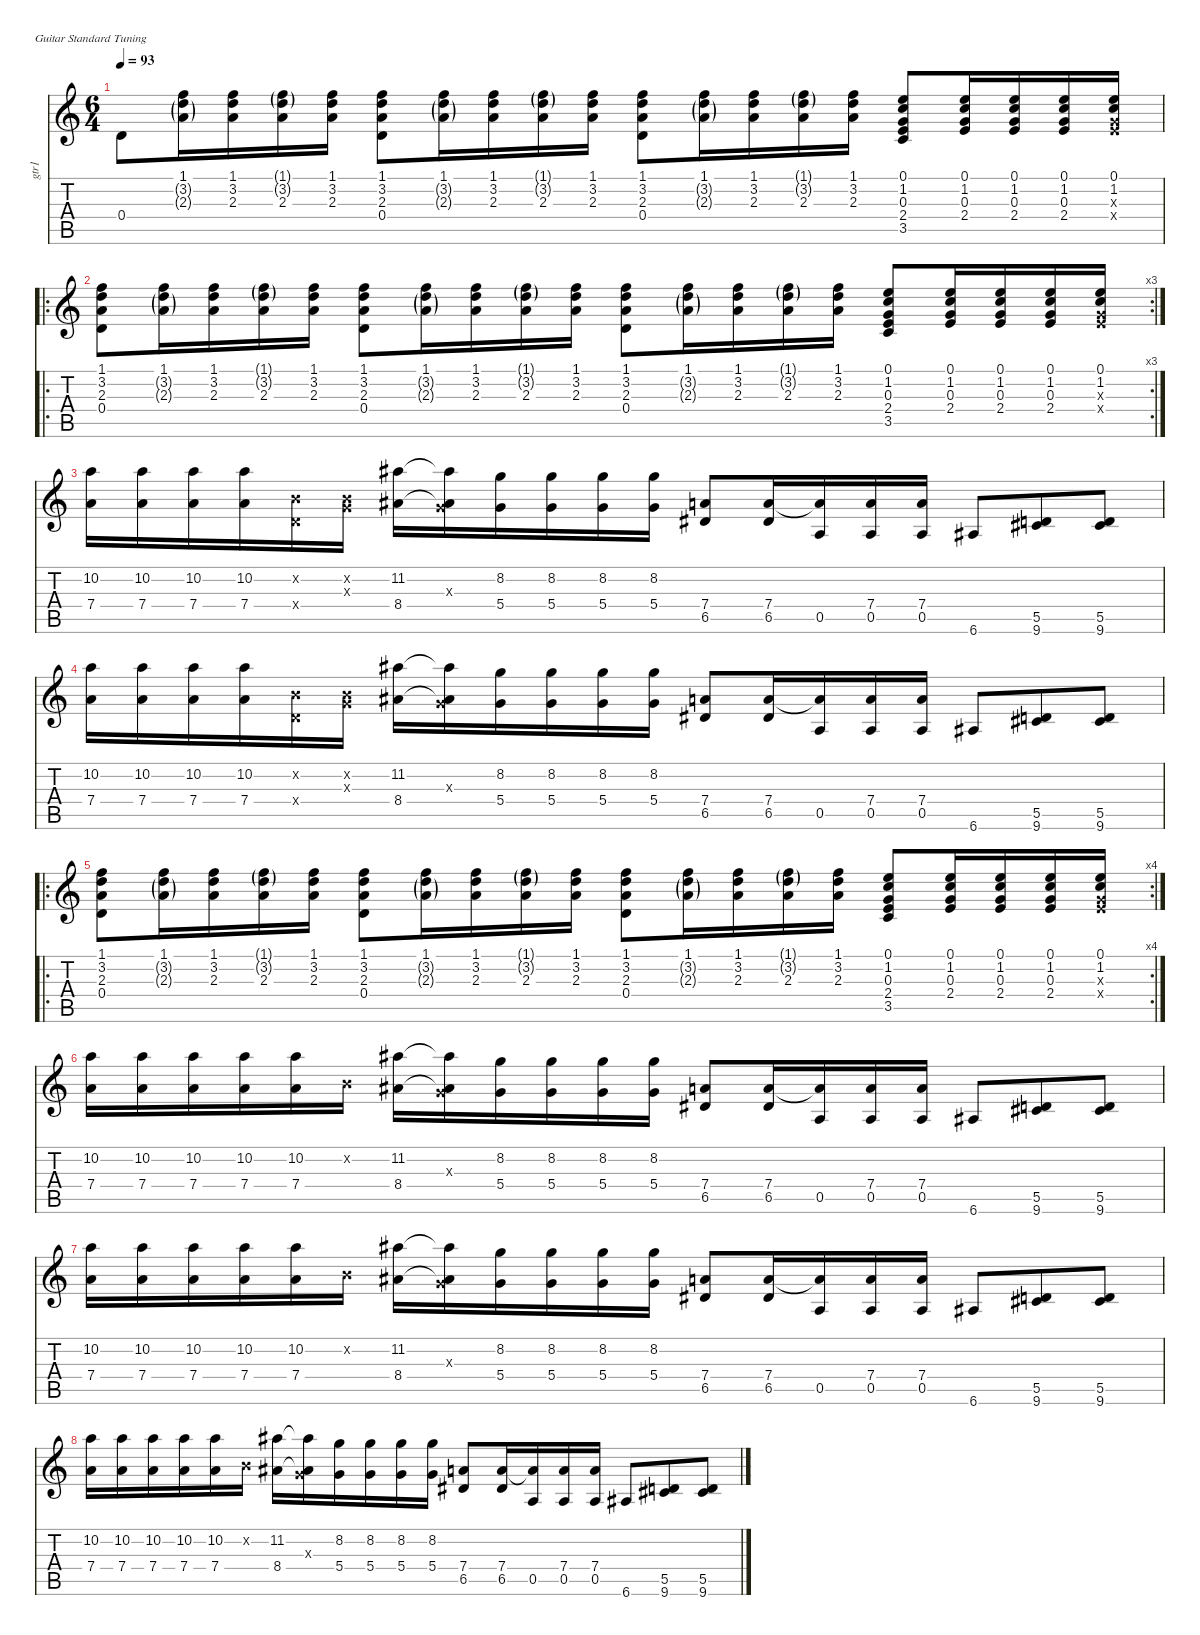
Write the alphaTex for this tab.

\defaultSystemsLayout 4
\hideDynamics
\bracketExtendMode nobrackets
\otherSystemsTrackNameOrientation horizontal
\track ("Guitar 1" "gtr1") {defaultSystemsLayout 4 mute instrument acousticguitarsteel}
\staff {score tabs}
\tuning (E4 B3 G3 D3 A2 E2)
\ts (6 4)
\beaming (8 3 3 3 3)
\tempo 93
\clef g2
\ks aminor
0.4.8{dy f beam Down} (1.1 3.2{g} 2.3{g}).16{beam Down} (1.1 3.2 2.3).16{beam Down} (1.1{g} 3.2{g} 2.3).16{dy mf beam Down} (1.1 3.2 2.3).16{dy f beam Down} (1.1 3.2 2.3 0.4).8{beam Down} (1.1 3.2{g} 2.3{g}).16{beam Down} (1.1 3.2 2.3).16{beam Down} (1.1{g} 3.2{g} 2.3).16{dy mf beam Down} (1.1 3.2 2.3).16{dy f beam Down} (1.1 3.2 2.3 0.4).8{beam Down} (1.1 3.2{g} 2.3{g}).16{beam Down} (1.1 3.2 2.3).16{beam Down} (1.1{g} 3.2{g} 2.3).16{beam Down} (1.1 3.2 2.3).16{beam Down} (0.1 1.2 0.3 2.4 3.5).8{dy mf beam Up} (0.1 1.2 0.3 2.4).16{beam Up} (0.1 1.2 0.3 2.4).16{beam Up} (0.1 1.2 0.3 2.4).16{beam Up} (0.1 1.2 0.3{x} 2.4{x}).16{beam Up} |
\ro
\rc 3
(1.1 3.2 2.3 0.4).8{dy f beam Down} (1.1 3.2{g} 2.3{g}).16{beam Down} (1.1 3.2 2.3).16{beam Down} (1.1{g} 3.2{g} 2.3).16{dy mf beam Down} (1.1 3.2 2.3).16{dy f beam Down} (1.1 3.2 2.3 0.4).8{beam Down} (1.1 3.2{g} 2.3{g}).16{beam Down} (1.1 3.2 2.3).16{beam Down} (1.1{g} 3.2{g} 2.3).16{dy mf beam Down} (1.1 3.2 2.3).16{dy f beam Down} (1.1 3.2 2.3 0.4).8{beam Down} (1.1 3.2{g} 2.3{g}).16{beam Down} (1.1 3.2 2.3).16{beam Down} (1.1{g} 3.2{g} 2.3).16{beam Down} (1.1 3.2 2.3).16{beam Down} (0.1 1.2 0.3 2.4 3.5).8{dy mf beam Up} (0.1 1.2 0.3 2.4).16{beam Up} (0.1 1.2 0.3 2.4).16{beam Up} (0.1 1.2 0.3 2.4).16{beam Up} (0.1 1.2 0.3{x} 2.4{x}).16{beam Up} |
(10.2 7.4).16{instrument overdrivenguitar beam Down} (10.2 7.4).16{beam Down} (10.2 7.4).16{beam Down} (10.2 7.4).16{beam Down} (0.2{x} 0.4{x}).16{dy f beam Down} (0.2{x} 0.3{x}).16{beam Down} (11.2{acc #} 8.4{acc #}).16{dy mf beam Down} (11.2{t acc #} 0.3{x} 8.4{t acc #}).16{dy f beam Down} (8.2 5.4).16{dy mf beam Down} (8.2 5.4).16{beam Down} (8.2 5.4).16{beam Down} (8.2 5.4).16{beam Down} (7.4 6.5{acc #}).8{beam Up} (7.4 6.5{acc #}).16{beam Up} (7.4{t} 0.5).16{dy f beam Up} (7.4 0.5).16{dy mf beam Up} (7.4 0.5).16{beam Up} 6.6{acc #}.8{beam Up} (5.5 9.6{acc #}).8{beam Up} (5.5 9.6{acc #}).8{beam Up} |
(10.2 7.4).16{beam Down} (10.2 7.4).16{beam Down} (10.2 7.4).16{beam Down} (10.2 7.4).16{beam Down} (0.2{x} 0.4{x}).16{dy f beam Down} (0.2{x} 0.3{x}).16{beam Down} (11.2{acc #} 8.4{acc #}).16{dy mf beam Down} (11.2{t acc #} 0.3{x} 8.4{t acc #}).16{dy f beam Down} (8.2 5.4).16{dy mf beam Down} (8.2 5.4).16{beam Down} (8.2 5.4).16{beam Down} (8.2 5.4).16{beam Down} (7.4 6.5{acc #}).8{beam Up} (7.4 6.5{acc #}).16{beam Up} (7.4{t} 0.5).16{dy f beam Up} (7.4 0.5).16{dy mf beam Up} (7.4 0.5).16{beam Up} 6.6{acc #}.8{beam Up} (5.5 9.6{acc #}).8{beam Up} (5.5 9.6{acc #}).8{beam Up} |
\ro
\rc 4
(1.1 3.2 2.3 0.4).8{dy f instrument acousticguitarsteel beam Down} (1.1 3.2{g} 2.3{g}).16{beam Down} (1.1 3.2 2.3).16{beam Down} (1.1{g} 3.2{g} 2.3).16{dy mf beam Down} (1.1 3.2 2.3).16{dy f beam Down} (1.1 3.2 2.3 0.4).8{beam Down} (1.1 3.2{g} 2.3{g}).16{beam Down} (1.1 3.2 2.3).16{beam Down} (1.1{g} 3.2{g} 2.3).16{dy mf beam Down} (1.1 3.2 2.3).16{dy f beam Down} (1.1 3.2 2.3 0.4).8{beam Down} (1.1 3.2{g} 2.3{g}).16{beam Down} (1.1 3.2 2.3).16{beam Down} (1.1{g} 3.2{g} 2.3).16{beam Down} (1.1 3.2 2.3).16{beam Down} (0.1 1.2 0.3 2.4 3.5).8{dy mf beam Up} (0.1 1.2 0.3 2.4).16{beam Up} (0.1 1.2 0.3 2.4).16{beam Up} (0.1 1.2 0.3 2.4).16{beam Up} (0.1 1.2 0.3{x} 2.4{x}).16{beam Up} |
(10.2 7.4).16{instrument overdrivenguitar beam Down} (10.2 7.4).16{beam Down} (10.2 7.4).16{beam Down} (10.2 7.4).16{beam Down} (10.2 7.4).16{dy f beam Down} 0.2{x}.16{beam Down} (11.2{acc #} 8.4{acc #}).16{dy mf beam Down} (11.2{t acc #} 0.3{x} 8.4{t acc #}).16{dy f beam Down} (8.2 5.4).16{dy mf beam Down} (8.2 5.4).16{beam Down} (8.2 5.4).16{beam Down} (8.2 5.4).16{beam Down} (7.4 6.5{acc #}).8{beam Up} (7.4 6.5{acc #}).16{beam Up} (7.4{t} 0.5).16{dy f beam Up} (7.4 0.5).16{dy mf beam Up} (7.4 0.5).16{beam Up} 6.6{acc #}.8{beam Up} (5.5 9.6{acc #}).8{beam Up} (5.5 9.6{acc #}).8{beam Up} |
(10.2 7.4).16{beam Down} (10.2 7.4).16{beam Down} (10.2 7.4).16{beam Down} (10.2 7.4).16{beam Down} (10.2 7.4).16{dy f beam Down} 0.2{x}.16{beam Down} (11.2{acc #} 8.4{acc #}).16{dy mf beam Down} (11.2{t acc #} 0.3{x} 8.4{t acc #}).16{dy f beam Down} (8.2 5.4).16{dy mf beam Down} (8.2 5.4).16{beam Down} (8.2 5.4).16{beam Down} (8.2 5.4).16{beam Down} (7.4 6.5{acc #}).8{beam Up} (7.4 6.5{acc #}).16{beam Up} (7.4{t} 0.5).16{dy f beam Up} (7.4 0.5).16{dy mf beam Up} (7.4 0.5).16{beam Up} 6.6{acc #}.8{beam Up} (5.5 9.6{acc #}).8{beam Up} (5.5 9.6{acc #}).8{beam Up} |
(10.2 7.4).16{beam Down} (10.2 7.4).16{beam Down} (10.2 7.4).16{beam Down} (10.2 7.4).16{beam Down} (10.2 7.4).16{dy f beam Down} 0.2{x}.16{beam Down} (11.2{acc #} 8.4{acc #}).16{dy mf beam Down} (11.2{t acc #} 0.3{x} 8.4{t acc #}).16{dy f beam Down} (8.2 5.4).16{dy mf beam Down} (8.2 5.4).16{beam Down} (8.2 5.4).16{beam Down} (8.2 5.4).16{beam Down} (7.4 6.5{acc #}).8{beam Up} (7.4 6.5{acc #}).16{beam Up} (7.4{t} 0.5).16{dy f beam Up} (7.4 0.5).16{dy mf beam Up} (7.4 0.5).16{beam Up} 6.6{acc #}.8{beam Up} (5.5 9.6{acc #}).8{beam Up} (5.5 9.6{acc #}).8{beam Up}
